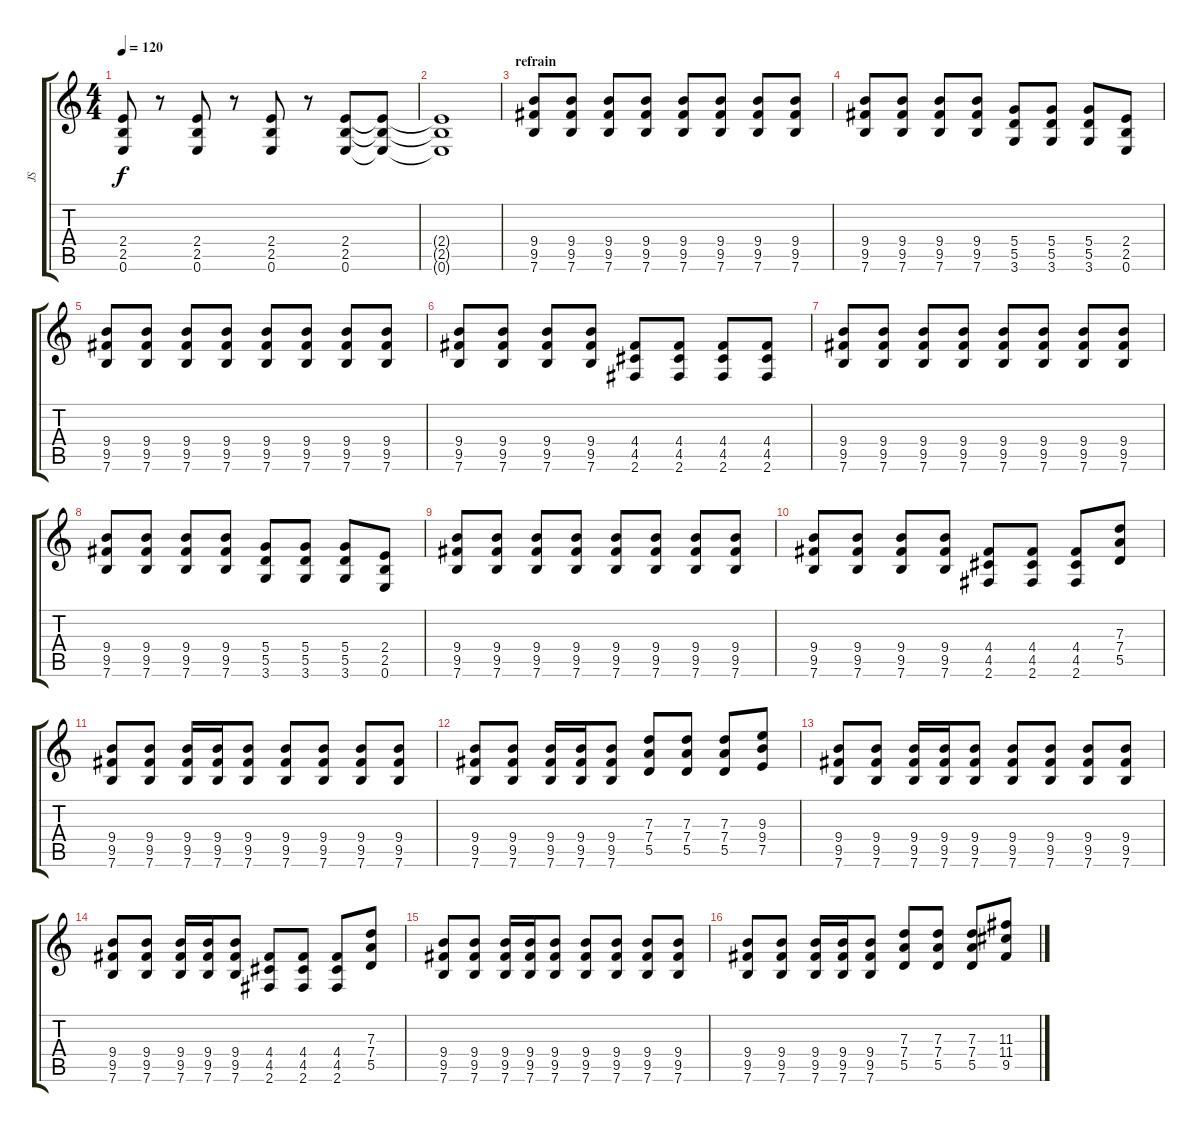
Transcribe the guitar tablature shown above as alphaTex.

\track ("JS" "JS") {instrument overdrivenguitar}
\staff {score tabs}
\tuning (E4 B3 G3 D3 A2 E2) {hide}
\ts (4 4)
\tempo 120
\clef g2
\ks c
(2.4 2.5 0.6).8{dy f} r.8 (2.4 2.5 0.6).8 r.8 (2.4 2.5 0.6).8 r.8 (2.4 2.5 0.6).8 (2.4{t} 2.5{t} 0.6{t}).8 |
(2.4{t} 2.5{t} 0.6{t}).1 |
\section ("" "refrain")
(9.4 9.5 7.6).8{volume 14 instrument overdrivenguitar} (9.4 9.5 7.6).8 (9.4 9.5 7.6).8 (9.4 9.5 7.6).8 (9.4 9.5 7.6).8 (9.4 9.5 7.6).8 (9.4 9.5 7.6).8 (9.4 9.5 7.6).8 |
(9.4 9.5 7.6).8 (9.4 9.5 7.6).8 (9.4 9.5 7.6).8 (9.4 9.5 7.6).8 (5.4 5.5 3.6).8 (5.4 5.5 3.6).8 (5.4 5.5 3.6).8 (2.4 2.5 0.6).8 |
(9.4 9.5 7.6).8 (9.4 9.5 7.6).8 (9.4 9.5 7.6).8 (9.4 9.5 7.6).8 (9.4 9.5 7.6).8 (9.4 9.5 7.6).8 (9.4 9.5 7.6).8 (9.4 9.5 7.6).8 |
(9.4 9.5 7.6).8 (9.4 9.5 7.6).8 (9.4 9.5 7.6).8 (9.4 9.5 7.6).8 (4.4 4.5 2.6).8 (4.4 4.5 2.6).8 (4.4 4.5 2.6).8 (4.4 4.5 2.6).8 |
(9.4 9.5 7.6).8 (9.4 9.5 7.6).8 (9.4 9.5 7.6).8 (9.4 9.5 7.6).8 (9.4 9.5 7.6).8 (9.4 9.5 7.6).8 (9.4 9.5 7.6).8 (9.4 9.5 7.6).8 |
(9.4 9.5 7.6).8 (9.4 9.5 7.6).8 (9.4 9.5 7.6).8 (9.4 9.5 7.6).8 (5.4 5.5 3.6).8 (5.4 5.5 3.6).8 (5.4 5.5 3.6).8 (2.4 2.5 0.6).8 |
(9.4 9.5 7.6).8 (9.4 9.5 7.6).8 (9.4 9.5 7.6).8 (9.4 9.5 7.6).8 (9.4 9.5 7.6).8 (9.4 9.5 7.6).8 (9.4 9.5 7.6).8 (9.4 9.5 7.6).8 |
(9.4 9.5 7.6).8 (9.4 9.5 7.6).8 (9.4 9.5 7.6).8 (9.4 9.5 7.6).8 (4.4 4.5 2.6).8 (4.4 4.5 2.6).8 (4.4 4.5 2.6).8 (7.3 7.4 5.5).8 |
(9.4 9.5 7.6).8 (9.4 9.5 7.6).8 (9.4 9.5 7.6).16 (9.4 9.5 7.6).16 (9.4 9.5 7.6).8 (9.4 9.5 7.6).8 (9.4 9.5 7.6).8 (9.4 9.5 7.6).8 (9.4 9.5 7.6).8 |
(9.4 9.5 7.6).8 (9.4 9.5 7.6).8 (9.4 9.5 7.6).16 (9.4 9.5 7.6).16 (9.4 9.5 7.6).8 (7.3 7.4 5.5).8 (7.3 7.4 5.5).8 (7.3 7.4 5.5).8 (9.3 9.4 7.5).8 |
(9.4 9.5 7.6).8 (9.4 9.5 7.6).8 (9.4 9.5 7.6).16 (9.4 9.5 7.6).16 (9.4 9.5 7.6).8 (9.4 9.5 7.6).8 (9.4 9.5 7.6).8 (9.4 9.5 7.6).8 (9.4 9.5 7.6).8 |
(9.4 9.5 7.6).8 (9.4 9.5 7.6).8 (9.4 9.5 7.6).16 (9.4 9.5 7.6).16 (9.4 9.5 7.6).8 (4.4 4.5 2.6).8 (4.4 4.5 2.6).8 (4.4 4.5 2.6).8 (7.3 7.4 5.5).8 |
(9.4 9.5 7.6).8 (9.4 9.5 7.6).8 (9.4 9.5 7.6).16 (9.4 9.5 7.6).16 (9.4 9.5 7.6).8 (9.4 9.5 7.6).8 (9.4 9.5 7.6).8 (9.4 9.5 7.6).8 (9.4 9.5 7.6).8 |
(9.4 9.5 7.6).8 (9.4 9.5 7.6).8 (9.4 9.5 7.6).16 (9.4 9.5 7.6).16 (9.4 9.5 7.6).8 (7.3 7.4 5.5).8 (7.3 7.4 5.5).8 (7.3 7.4 5.5).8 (11.3 11.4 9.5).8
